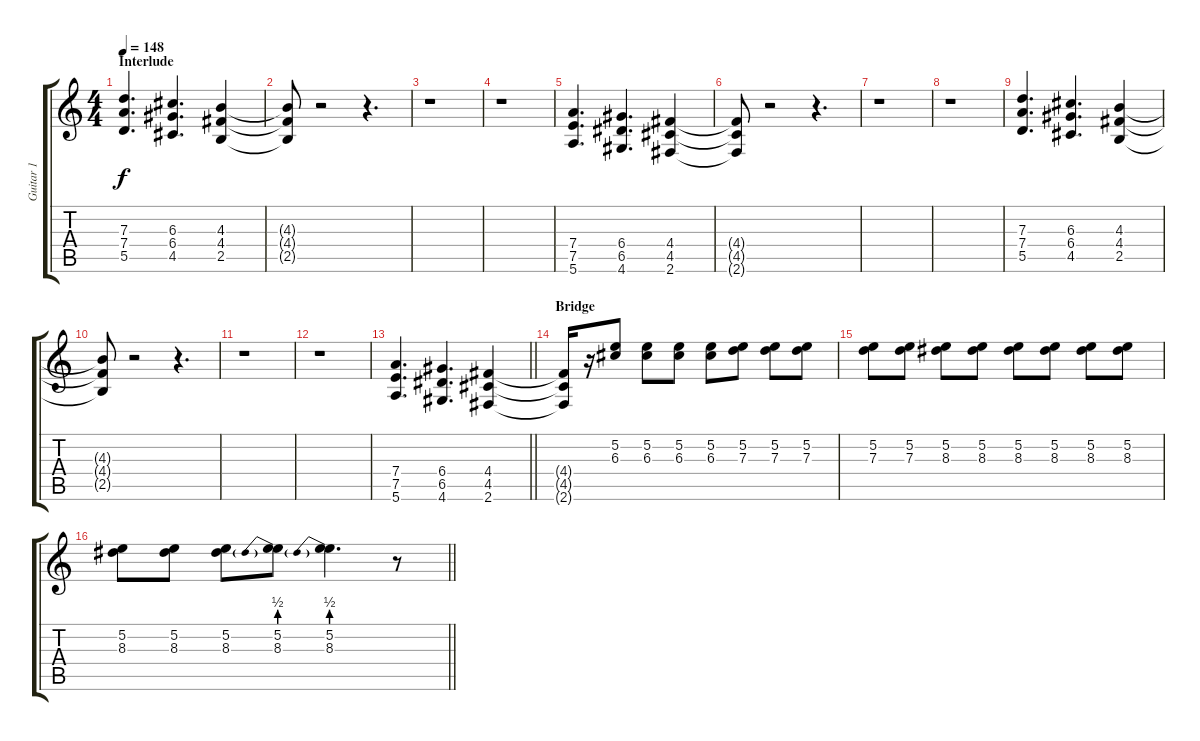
\track ("Guitar 1" "Guitar 1") {instrument overdrivenguitar}
\staff {score tabs}
\tuning (E4 B3 G3 D3 A2 E2) {hide}
\ts (4 4)
\section ("" "Interlude")
\tempo 148
\clef g2
\ks c
(7.3 7.4 5.5).4{d dy f} (6.3 6.4 4.5).4{d} (4.3 4.4 2.5).4 |
(4.3{t} 4.4{t} 2.5{t}).8 r.2 r.4{d} |
r.1 |
r.1 |
(7.4 7.5 5.6).4{d} (6.4 6.5 4.6).4{d} (4.4 4.5 2.6).4 |
(4.4{t} 4.5{t} 2.6{t}).8 r.2 r.4{d} |
r.1 |
r.1 |
(7.3 7.4 5.5).4{d} (6.3 6.4 4.5).4{d} (4.3 4.4 2.5).4 |
(4.3{t} 4.4{t} 2.5{t}).8 r.2 r.4{d} |
r.1 |
r.1 |
\barLineRight lightlight
(7.4 7.5 5.6).4{d} (6.4 6.5 4.6).4{d} (4.4 4.5 2.6).4 |
\section ("" "Bridge")
(4.4{t} 4.5{t} 2.6{t}).16 r.16 (5.2 6.3).8 (5.2 6.3).8 (5.2 6.3).8 (5.2 6.3).8 (5.2 7.3).8 (5.2 7.3).8 (5.2 7.3).8 |
(5.2 7.3).8 (5.2 7.3).8 (5.2 8.3).8 (5.2 8.3).8 (5.2 8.3).8 (5.2 8.3).8 (5.2 8.3).8 (5.2 8.3).8 |
\barLineRight lightlight
(5.2 8.3).8 (5.2 8.3).8 (5.2 8.3).8 (5.2 8.3{be (prebend 0 2 60 2)}).8 (5.2 8.3{be (prebend 0 2 60 2)}).4{d} r.8
